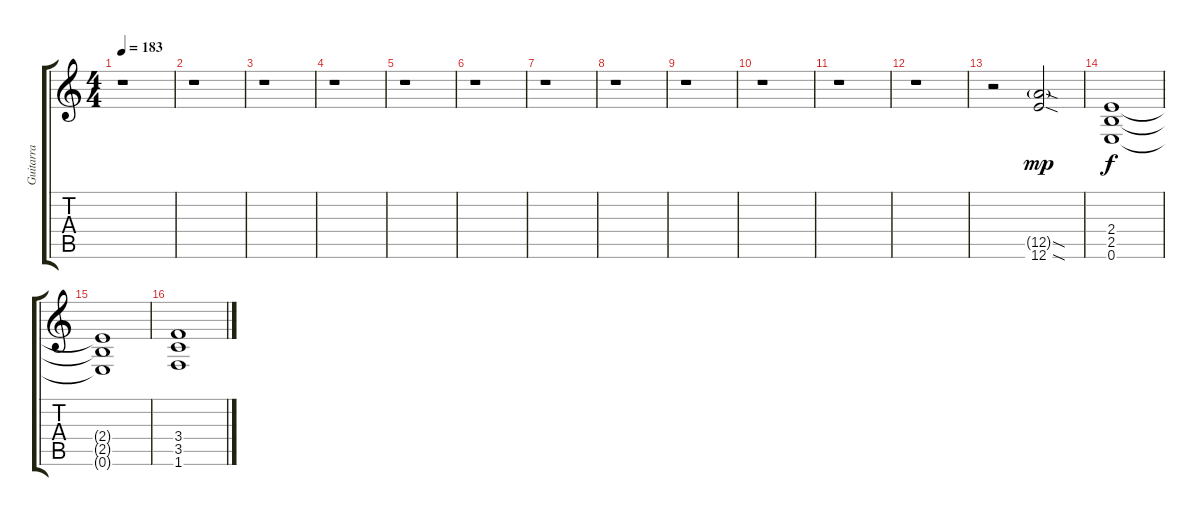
\track ("Guitarra" "Guitarra") {instrument distortionguitar}
\staff {score tabs}
\tuning (E4 B3 G3 D3 A2 E2) {hide}
\ts (4 4)
\tempo 183
\clef g2
\ks c
r.1{dy mp instrument distortionguitar} |
r.1 |
r.1 |
r.1 |
r.1 |
r.1 |
r.1 |
r.1 |
r.1 |
r.1 |
r.1 |
r.1 |
r.2 (12.5{sod g} 12.6{sod}).2 |
(2.4 2.5 0.6).1{dy f} |
(2.4{t} 2.5{t} 0.6{t}).1 |
(3.4 3.5 1.6).1
